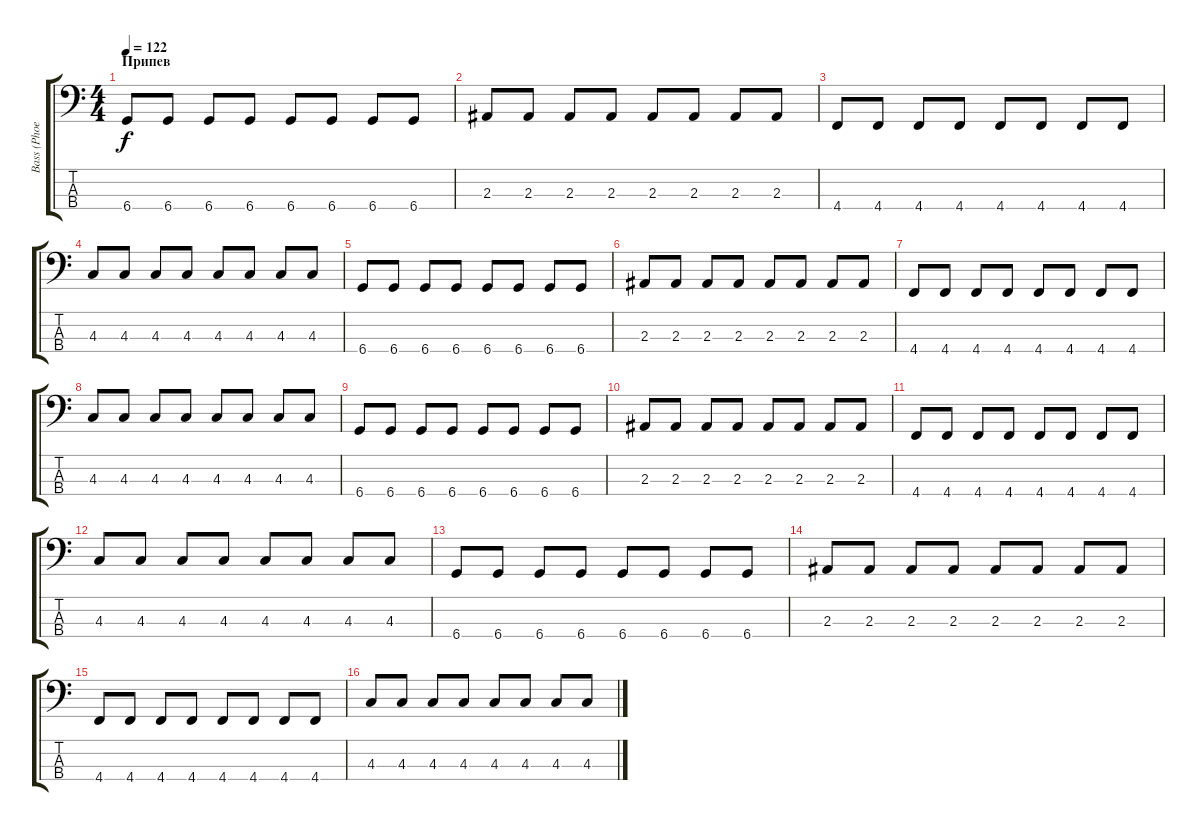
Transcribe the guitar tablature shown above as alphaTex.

\track ("Bass (Phoenix)" "Bass (Phoe") {instrument electricbassfinger}
\staff {score tabs}
\tuning (Gb2 Db2 Ab1 Db1) {hide}
\ts (4 4)
\section ("" "Припев")
\tempo 122
\clef f4
\ks c
6.4.8{dy f} 6.4.8 6.4.8 6.4.8 6.4.8 6.4.8 6.4.8 6.4.8 |
2.3.8 2.3.8 2.3.8 2.3.8 2.3.8 2.3.8 2.3.8 2.3.8 |
4.4.8 4.4.8 4.4.8 4.4.8 4.4.8 4.4.8 4.4.8 4.4.8 |
4.3.8 4.3.8 4.3.8 4.3.8 4.3.8 4.3.8 4.3.8 4.3.8 |
6.4.8 6.4.8 6.4.8 6.4.8 6.4.8 6.4.8 6.4.8 6.4.8 |
2.3.8 2.3.8 2.3.8 2.3.8 2.3.8 2.3.8 2.3.8 2.3.8 |
4.4.8 4.4.8 4.4.8 4.4.8 4.4.8 4.4.8 4.4.8 4.4.8 |
4.3.8 4.3.8 4.3.8 4.3.8 4.3.8 4.3.8 4.3.8 4.3.8 |
6.4.8 6.4.8 6.4.8 6.4.8 6.4.8 6.4.8 6.4.8 6.4.8 |
2.3.8 2.3.8 2.3.8 2.3.8 2.3.8 2.3.8 2.3.8 2.3.8 |
4.4.8 4.4.8 4.4.8 4.4.8 4.4.8 4.4.8 4.4.8 4.4.8 |
4.3.8 4.3.8 4.3.8 4.3.8 4.3.8 4.3.8 4.3.8 4.3.8 |
6.4.8 6.4.8 6.4.8 6.4.8 6.4.8 6.4.8 6.4.8 6.4.8 |
2.3.8 2.3.8 2.3.8 2.3.8 2.3.8 2.3.8 2.3.8 2.3.8 |
4.4.8 4.4.8 4.4.8 4.4.8 4.4.8 4.4.8 4.4.8 4.4.8 |
4.3.8 4.3.8 4.3.8 4.3.8 4.3.8 4.3.8 4.3.8 4.3.8
